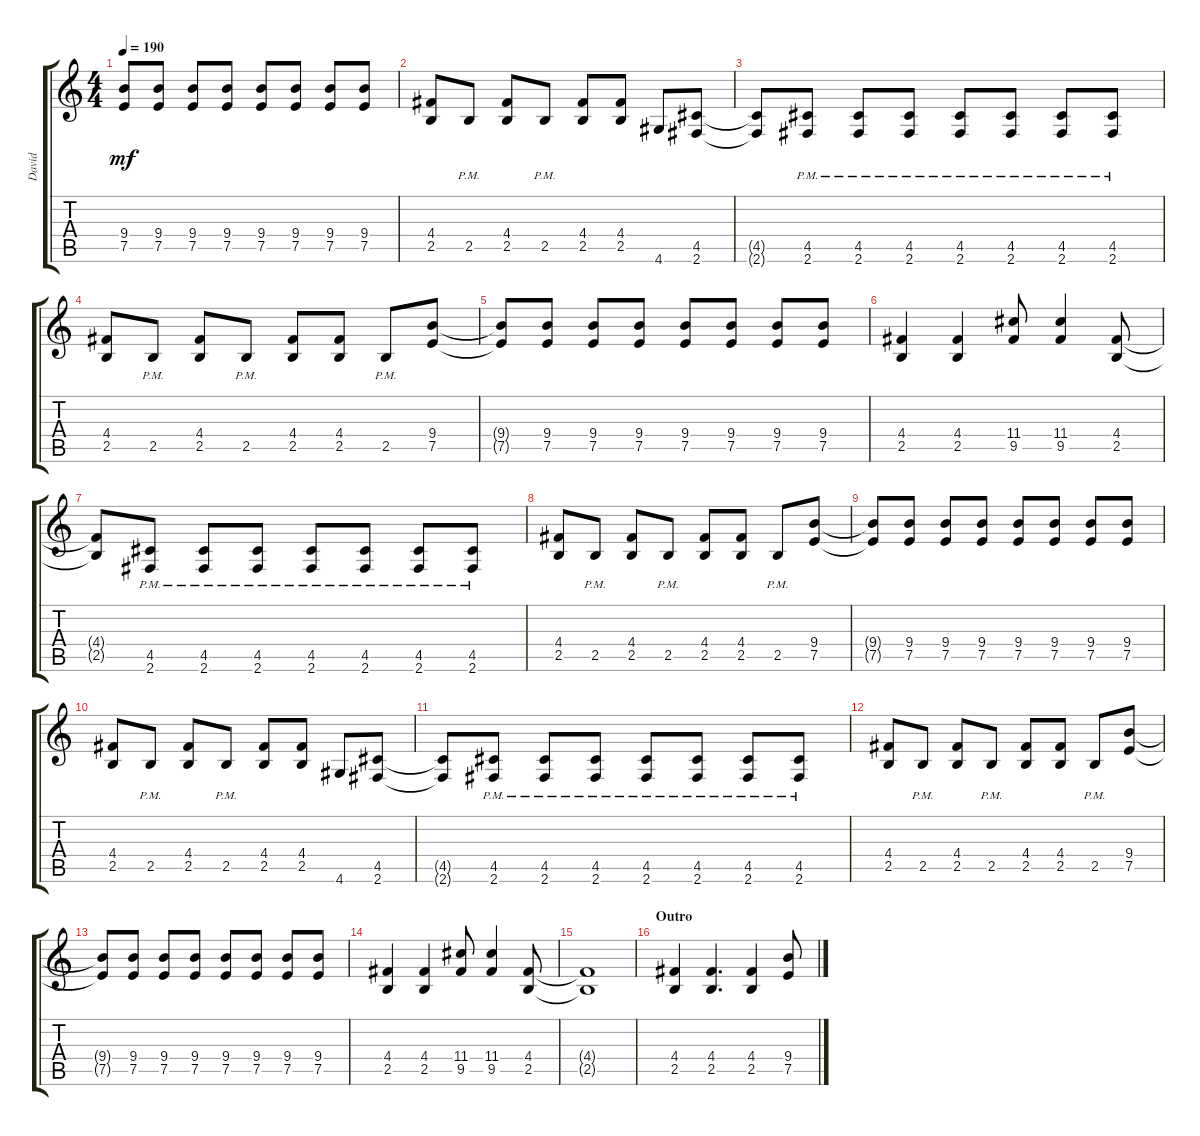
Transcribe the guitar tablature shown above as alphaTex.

\track ("David" "David") {instrument distortionguitar}
\staff {score tabs}
\tuning (E4 B3 G3 D3 A2 E2) {hide}
\ts (4 4)
\tempo 190
\clef g2
\ks c
(9.4{t} 7.5{t}).8{dy mf} (9.4 7.5).8 (9.4 7.5).8 (9.4 7.5).8 (9.4 7.5).8 (9.4 7.5).8 (9.4 7.5).8 (9.4 7.5).8 |
(4.4 2.5).8 2.5{pm}.8 (4.4 2.5).8 2.5{pm}.8 (4.4 2.5).8 (4.4 2.5).8 4.6.8 (4.5 2.6).8 |
(4.5{t} 2.6{t}).8 (4.5{pm} 2.6{pm}).8 (4.5{pm} 2.6{pm}).8 (4.5{pm} 2.6{pm}).8 (4.5{pm} 2.6{pm}).8 (4.5{pm} 2.6{pm}).8 (4.5{pm} 2.6{pm}).8 (4.5{pm} 2.6{pm}).8 |
(4.4 2.5).8 2.5{pm}.8 (4.4 2.5).8 2.5{pm}.8 (4.4 2.5).8 (4.4 2.5).8 2.5{pm}.8 (9.4 7.5).8 |
(9.4{t} 7.5{t}).8 (9.4 7.5).8 (9.4 7.5).8 (9.4 7.5).8 (9.4 7.5).8 (9.4 7.5).8 (9.4 7.5).8 (9.4 7.5).8 |
(4.4 2.5).4 (4.4 2.5).4 (11.4 9.5).8 (11.4 9.5).4 (4.4 2.5).8 |
(4.4{t} 2.5{t}).8 (4.5{pm} 2.6{pm}).8 (4.5{pm} 2.6{pm}).8 (4.5{pm} 2.6{pm}).8 (4.5{pm} 2.6{pm}).8 (4.5{pm} 2.6{pm}).8 (4.5{pm} 2.6{pm}).8 (4.5{pm} 2.6{pm}).8 |
(4.4 2.5).8 2.5{pm}.8 (4.4 2.5).8 2.5{pm}.8 (4.4 2.5).8 (4.4 2.5).8 2.5{pm}.8 (9.4 7.5).8 |
(9.4{t} 7.5{t}).8 (9.4 7.5).8 (9.4 7.5).8 (9.4 7.5).8 (9.4 7.5).8 (9.4 7.5).8 (9.4 7.5).8 (9.4 7.5).8 |
(4.4 2.5).8 2.5{pm}.8 (4.4 2.5).8 2.5{pm}.8 (4.4 2.5).8 (4.4 2.5).8 4.6.8 (4.5 2.6).8 |
(4.5{t} 2.6{t}).8 (4.5{pm} 2.6{pm}).8 (4.5{pm} 2.6{pm}).8 (4.5{pm} 2.6{pm}).8 (4.5{pm} 2.6{pm}).8 (4.5{pm} 2.6{pm}).8 (4.5{pm} 2.6{pm}).8 (4.5{pm} 2.6{pm}).8 |
(4.4 2.5).8 2.5{pm}.8 (4.4 2.5).8 2.5{pm}.8 (4.4 2.5).8 (4.4 2.5).8 2.5{pm}.8 (9.4 7.5).8 |
(9.4{t} 7.5{t}).8 (9.4 7.5).8 (9.4 7.5).8 (9.4 7.5).8 (9.4 7.5).8 (9.4 7.5).8 (9.4 7.5).8 (9.4 7.5).8 |
(4.4 2.5).4 (4.4 2.5).4 (11.4 9.5).8 (11.4 9.5).4 (4.4 2.5).8 |
(4.4{t} 2.5{t}).1 |
\section ("" "Outro")
(4.4 2.5).4 (4.4 2.5).4{d} (4.4 2.5).4 (9.4 7.5).8
